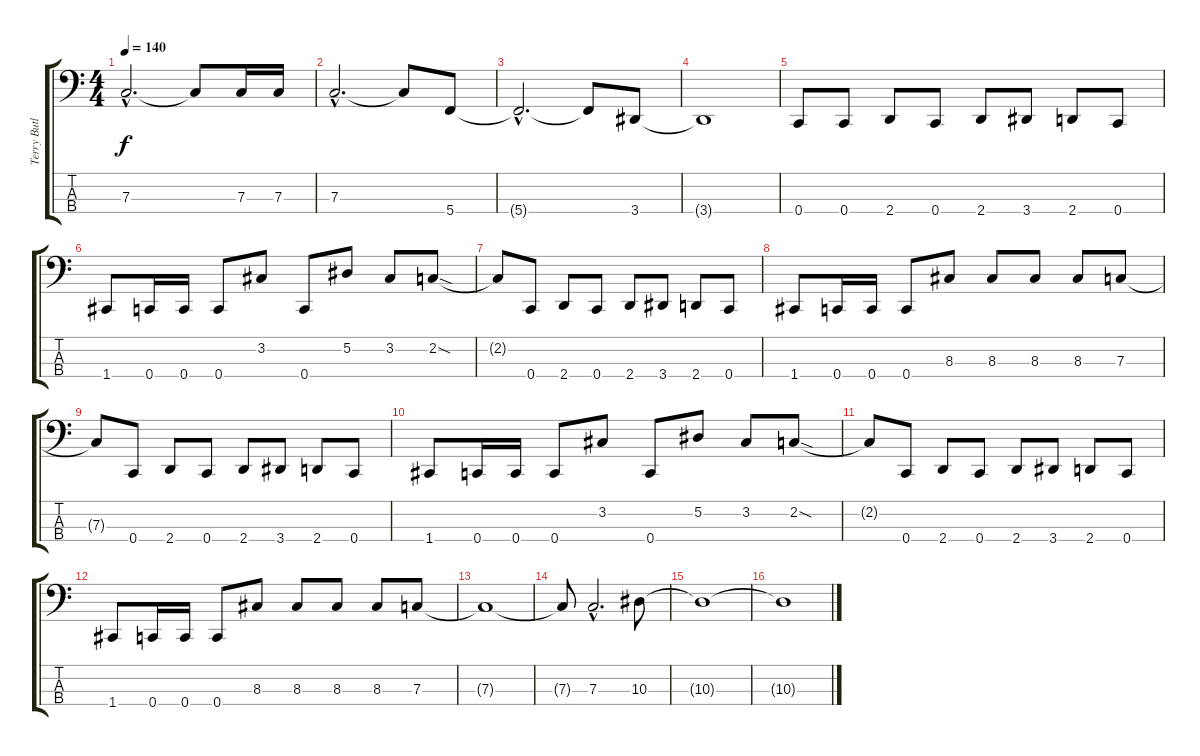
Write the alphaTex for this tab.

\track ("Terry Butler (Bass)" "Terry Butl") {instrument electricbasspick}
\staff {score tabs}
\tuning (Eb2 Bb1 F1 C1) {hide}
\ts (4 4)
\tempo 140
\clef f4
\ks c
7.3{hac t}.2{d dy f} 7.3{t}.8 7.3.16 7.3.16 |
7.3{hac}.2{d} 7.3{t}.8 5.4.8 |
5.4{hac t}.2{d} 5.4{t}.8 3.4.8 |
3.4{t}.1 |
0.4.8 0.4.8 2.4.8 0.4.8 2.4.8 3.4.8 2.4.8 0.4.8 |
1.4.8 0.4.16 0.4.16 0.4.8 3.2.8 0.4.8 5.2.8 3.2.8 2.2{sod}.8 |
2.2{t}.8 0.4.8 2.4.8 0.4.8 2.4.8 3.4.8 2.4.8 0.4.8 |
1.4.8 0.4.16 0.4.16 0.4.8 8.3.8 8.3.8 8.3.8 8.3.8 7.3.8 |
7.3{t}.8 0.4.8 2.4.8 0.4.8 2.4.8 3.4.8 2.4.8 0.4.8 |
1.4.8 0.4.16 0.4.16 0.4.8 3.2.8 0.4.8 5.2.8 3.2.8 2.2{sod}.8 |
2.2{t}.8 0.4.8 2.4.8 0.4.8 2.4.8 3.4.8 2.4.8 0.4.8 |
1.4.8 0.4.16 0.4.16 0.4.8 8.3.8 8.3.8 8.3.8 8.3.8 7.3.8 |
7.3{t}.1 |
7.3{t}.8 7.3{hac}.2{d} 10.3.8 |
10.3{t}.1 |
10.3{t}.1
